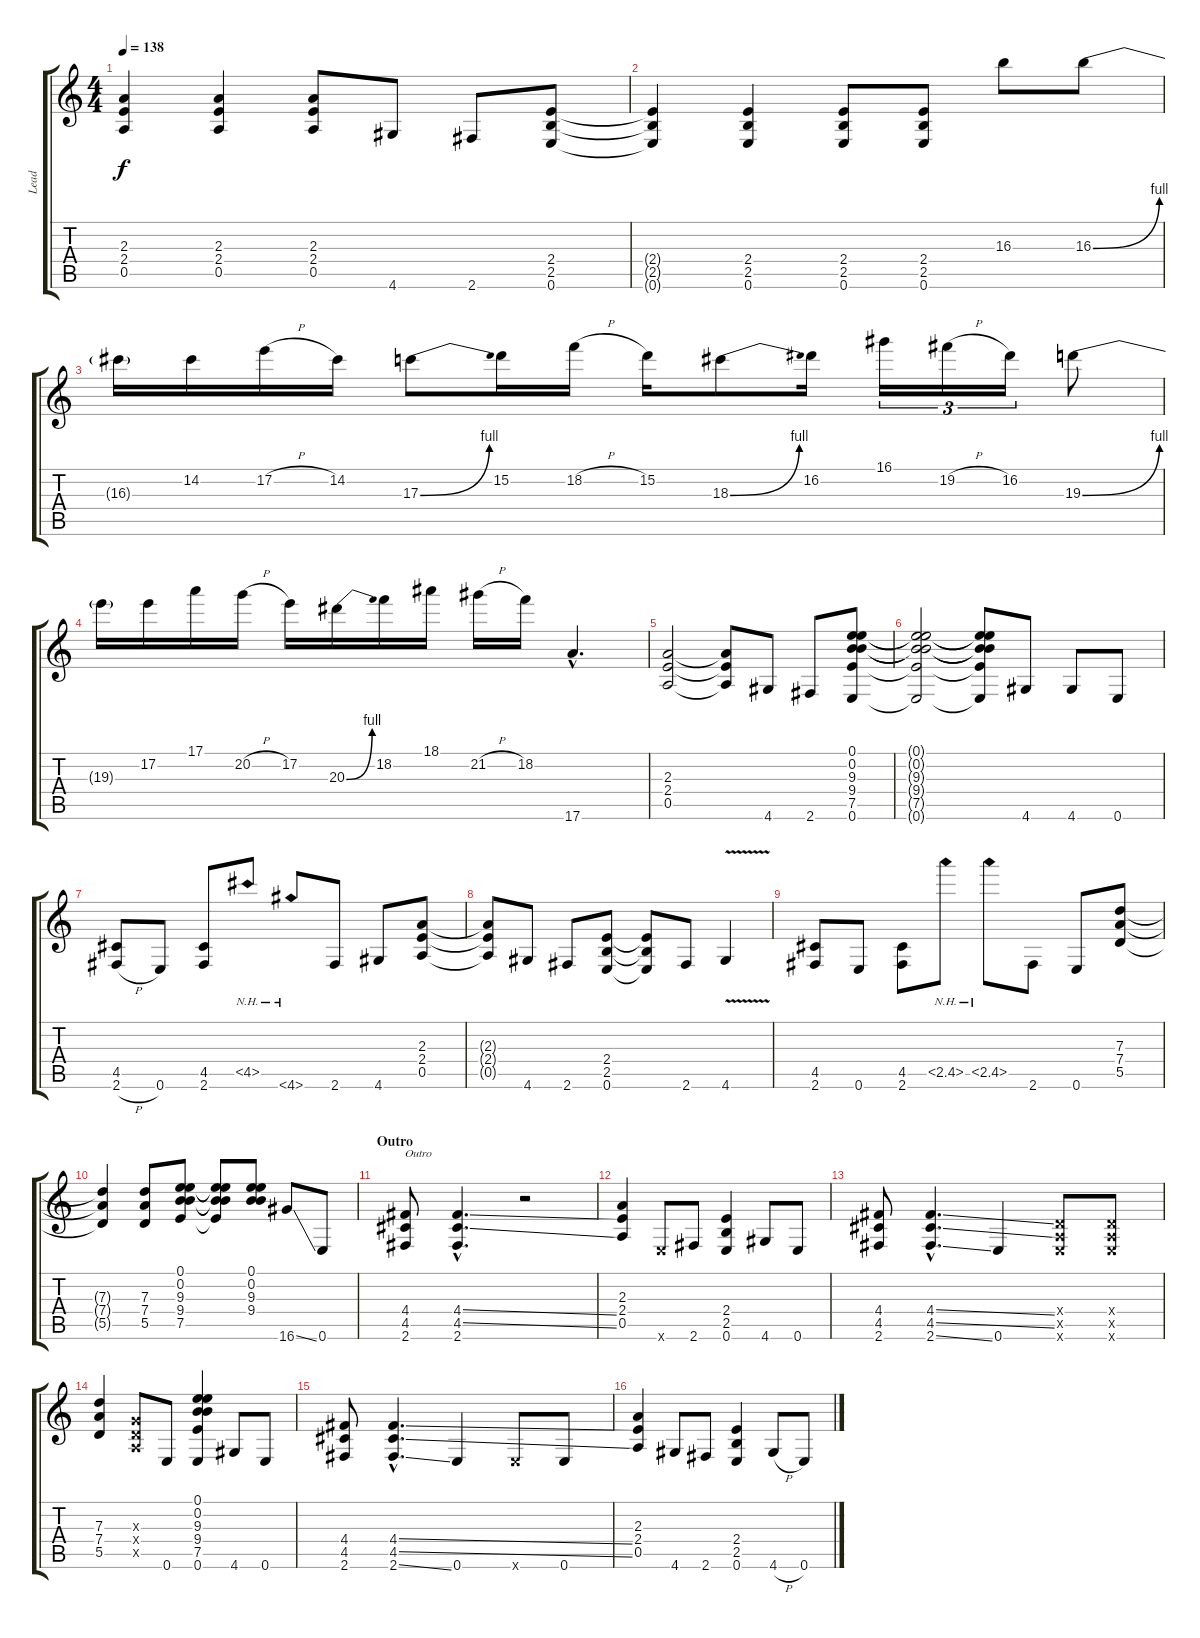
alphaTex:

\track ("Lead" "Lead") {instrument distortionguitar}
\staff {score tabs}
\tuning (E4 B3 G3 D3 A2 E2) {hide}
\ts (4 4)
\tempo 138
\clef g2
\ks c
(2.3 2.4 0.5).4{dy f} (2.3 2.4 0.5).4 (2.3 2.4 0.5).8 4.6.8 2.6.8 (2.4 2.5 0.6).8 |
(2.4{t} 2.5{t} 0.6{t}).4 (2.4 2.5 0.6).4 (2.4 2.5 0.6).8 (2.4 2.5 0.6).8 16.3.8 16.3{be (bend 0 0 60 4)}.8 |
16.3{t}.16 14.2.16 17.2{h}.16 14.2.16 17.3{be (bend 0 0 60 4)}.8 15.2.16 18.2{h}.16 15.2.16 18.3{be (bend 0 0 60 4)}.8 16.2.16 16.1.16{tu (3 2)} 19.2{h}.16{tu (3 2)} 16.2.16{tu (3 2)} 19.3{be (bend 0 0 60 4)}.8 |
19.3{t}.16 17.2.16 17.1.16 20.2{h}.16 17.2.16 20.3{be (bend 0 0 60 4)}.16 18.2.16 18.1.16 21.2{h}.16 18.2.16 17.6{hac}.4{d} |
(2.3 2.4 0.5).2 (2.3{t} 2.4{t} 0.5{t}).8 4.6.8 2.6.8 (0.1 0.2 9.3 9.4 7.5 0.6).8 |
(0.1{t} 0.2{t} 9.3{t} 9.4{t} 7.5{t} 0.6{t}).2 (0.1{t} 0.2{t} 9.3{t} 9.4{t} 7.5{t} 0.6{t}).8 4.6.8 4.6.8 0.6.8 |
(4.5 2.6{h}).8 0.6.8 (4.5 2.6).8 4.5{nh}.8 4.6{nh}.8 2.6.8 4.6.8 (2.3 2.4 0.5).8 |
(2.3{t} 2.4{t} 0.5{t}).8 4.6.8 2.6.8 (2.4 2.5 0.6).8 (2.4{t} 2.5{t} 0.6{t}).8 2.6.8 4.6{v}.4 |
(4.5 2.6).8 0.6.8 (4.5 2.6).8 2.5{nh}.8 2.5{nh}.8 2.6.8 0.6.8 (7.3 7.4 5.5).8 |
(7.3{t} 7.4{t} 5.5{t}).4 (7.3 7.4 5.5).8 (0.1 0.2 9.3 9.4 7.5).8 (0.1{t} 0.2{t} 9.3{t} 9.4{t} 7.5{t}).8 (0.1 0.2 9.3 9.4).8 16.6{ss}.8 0.6.8 |
\section ("" "Outro")
(4.4 4.5 2.6).8{txt "Outro"} (4.4{ss hac} 4.5{ss hac} 2.6{hac}).4{d} r.2 |
(2.3 2.4 0.5).4 0.6{x}.8 2.6.8 (2.4 2.5 0.6).4 4.6.8 0.6.8 |
(4.4 4.5 2.6).8 (4.4{ss hac} 4.5{ss hac} 2.6{ss hac}).4{d} 0.6.4 (0.4{x} 0.5{x} 0.6{x}).8 (0.4{x} 0.5{x} 0.6{x}).8 |
(7.3 7.4 5.5).4 (0.3{x} 0.4{x} 0.5{x}).8 0.6.8 (0.1 0.2 9.3 9.4 7.5 0.6).4 4.6.8 0.6.8 |
(4.4 4.5 2.6).8 (4.4{ss hac} 4.5{ss hac} 2.6{ss hac}).4{d} 0.6.4 0.6{x}.8 0.6.8 |
(2.3 2.4 0.5).4 4.6.8 2.6.8 (2.4 2.5 0.6).4 4.6{h}.8 0.6.8
